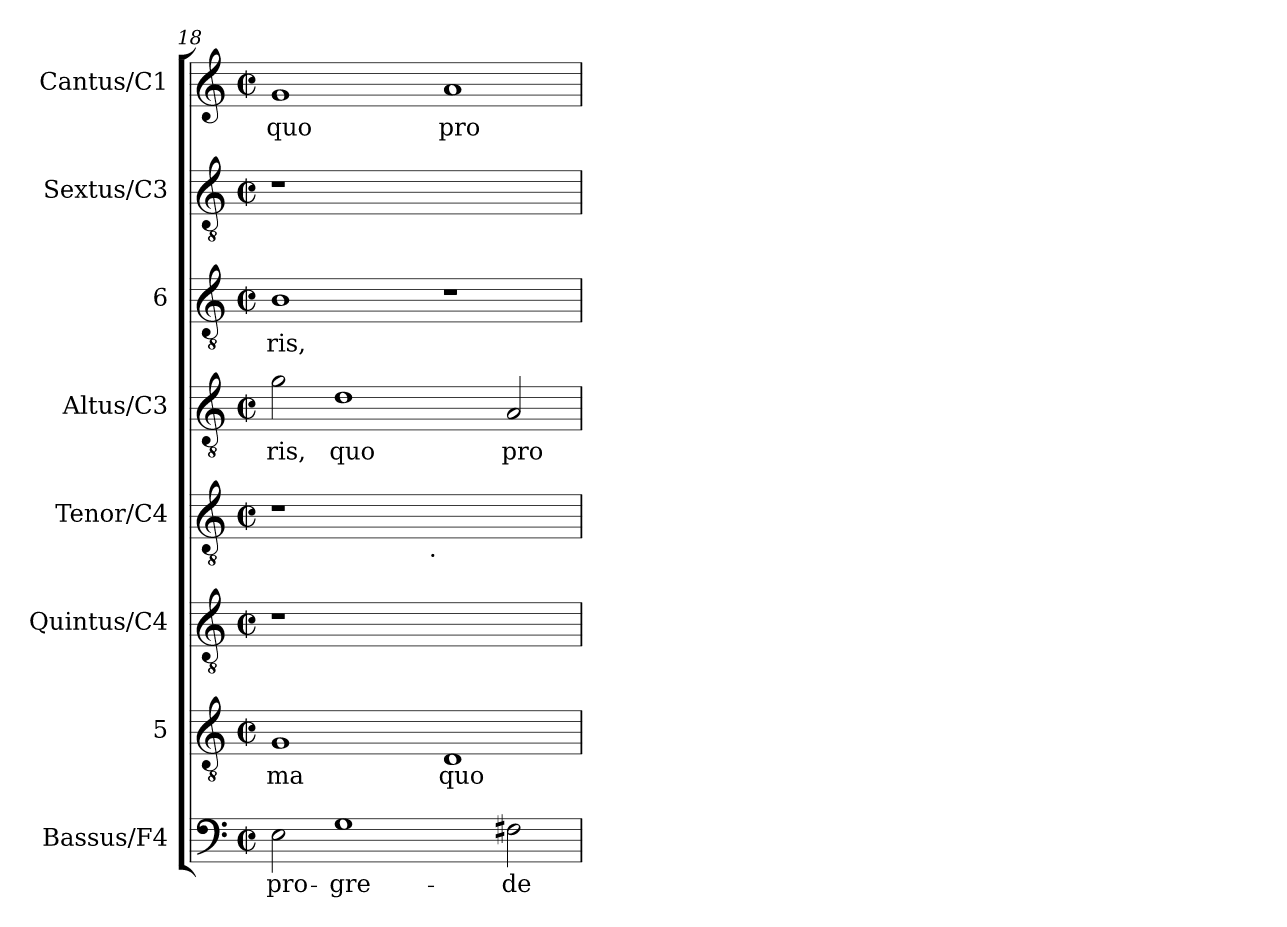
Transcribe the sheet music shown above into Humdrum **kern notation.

**kern	**text	**kern	**text	**kern	**kern	**kern	**text	**kern	**text	**kern	**kern	**text
*part8	*part8	*part7	*part7	*part6	*part5	*part4	*part4	*part3	*part3	*part2	*part1	*part1
*staff8	*staff8	*staff7	*staff7	*staff6	*staff5	*staff4	*staff4	*staff3	*staff3	*staff2	*staff1	*staff1
*I"Bassus/F4	*	*I"5	*	*I"Quintus/C4	*I"Tenor/C4	*I"Altus/C3	*	*I"6	*	*I"Sextus/C3	*I"Cantus/C1	*
*I'B	*	*	*	*	*I'T	*I'A	*	*	*	*	*I'C	*
*clefF4	*	*clefGv2	*	*clefGv2	*clefGv2	*clefGv2	*	*clefGv2	*	*clefGv2	*clefG2	*
*k[]	*	*k[]	*	*k[]	*k[]	*k[]	*	*k[]	*	*k[]	*k[]	*
*C:	*	*C:	*	*C:	*C:	*C:	*	*C:	*	*C:	*C:	*
*M2/2	*	*M2/2	*	*M2/2	*M2/2	*M2/2	*	*M2/2	*	*M2/2	*M2/2	*
*met(c|)	*	*met(c|)	*	*met(c|)	*met(c|)	*met(c|)	*	*met(c|)	*	*met(c|)	*met(c|)	*
=18	=18	=18	=18	=18	=18	=18	=18	=18	=18	=18	=18	=18
!	!LO:LY:b:cj	!	!LO:LY:b:cj	!	!	!	!LO:LY:b:cj	!	!LO:LY:b:cj	!	!	!LO:LY:b:cj
*	*	*	*	*	*^	*	*	*	*	*	*	*
2E\	pro-	1G	-ma	1r	1r	2ryy	2g\	-ris,	1B	-ris,	1r	1g	quo
!	!LO:LY:b:cj	!	!	!	!	!	!	!LO:LY:b:cj	!	!	!	!	!
1G	-gre-	.	.	.	.	4ryy	1d	quo	.	.	.	.	.
.	.	.	.	.	.	8ryy	.	.	.	.	.	.	.
.	.	.	.	.	.	16ryy	.	.	.	.	.	.	.
.	.	.	.	.	.	64ryy	.	.	.	.	.	.	.
!	!	!	!	!	!	!LO:TX:b:t=.	!	!	!	!	!	!	!
.	.	.	.	.	.	1ryy	.	.	.	.	.	.	.
!	!	!	!LO:LY:b:cj	!	!	!	!	!	!	!	!	!	!LO:LY:b:cj
.	.	1D	quo	1ryy	1ryy	.	.	.	1r	.	1ryy	1a	pro-
!	!LO:LY:b:cj	!	!	!	!	!	!	!LO:LY:b:cj	!	!	!	!	!
2F#X\	-de-	.	.	.	.	.	2A/	pro-	.	.	.	.	.
.	.	.	.	.	.	32.ryy	.	.	.	.	.	.	.
*	*	*	*	*	*v	*v	*	*	*	*	*	*	*
=	=	=	=	=	=	=	=	=	=	=	=	=
*-	*-	*-	*-	*-	*-	*-	*-	*-	*-	*-	*-	*-
